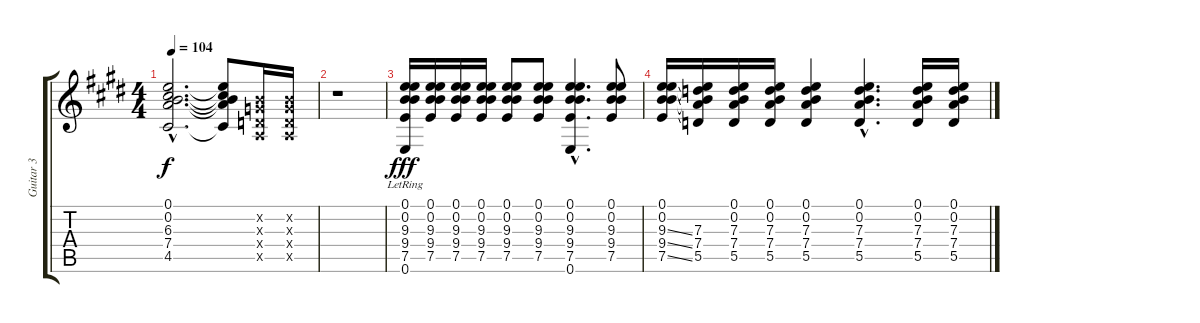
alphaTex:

\track ("Guitar 3" "Guitar 3") {instrument overdrivenguitar}
\staff {score tabs}
\tuning (E4 B3 G3 D3 A2 E2) {hide}
\ts (4 4)
\tempo 104
\clef g2
\ks e
(0.1{hac t} 0.2{hac t} 6.3{hac t} 7.4{hac t} 4.5{hac t}).2{d dy f} (0.1{t} 0.2{t} 6.3{t} 7.4{t} 4.5{t}).8 (0.2{x} 0.3{x} 0.4{x} 0.5{x}).16 (0.2{x} 0.3{x} 0.4{x} 0.5{x}).16 |
r.1 |
(0.1 0.2 9.3 9.4 7.5 0.6{lr}).16{dy fff} (0.1 0.2 9.3 9.4 7.5).16 (0.1 0.2 9.3 9.4 7.5).16 (0.1 0.2 9.3 9.4 7.5).16 (0.1 0.2 9.3 9.4 7.5).8 (0.1 0.2 9.3 9.4 7.5).8 (0.1{hac} 0.2{hac} 9.3{hac} 9.4{hac} 7.5{hac} 0.6{hac}).4{d} (0.1 0.2 9.3 9.4 7.5).8 |
(0.1 0.2 9.3{ss} 9.4{ss} 7.5{ss}).16 (0.1{t} 0.2{t} 7.3 7.4 5.5).16 (0.1 0.2 7.3 7.4 5.5).16 (0.1 0.2 7.3 7.4 5.5).16 (0.1 0.2 7.3 7.4 5.5).4 (0.1{hac} 0.2{hac} 7.3{hac} 7.4{hac} 5.5{hac}).4{d} (0.1 0.2 7.3 7.4 5.5).16 (0.1 0.2 7.3 7.4 5.5).16
